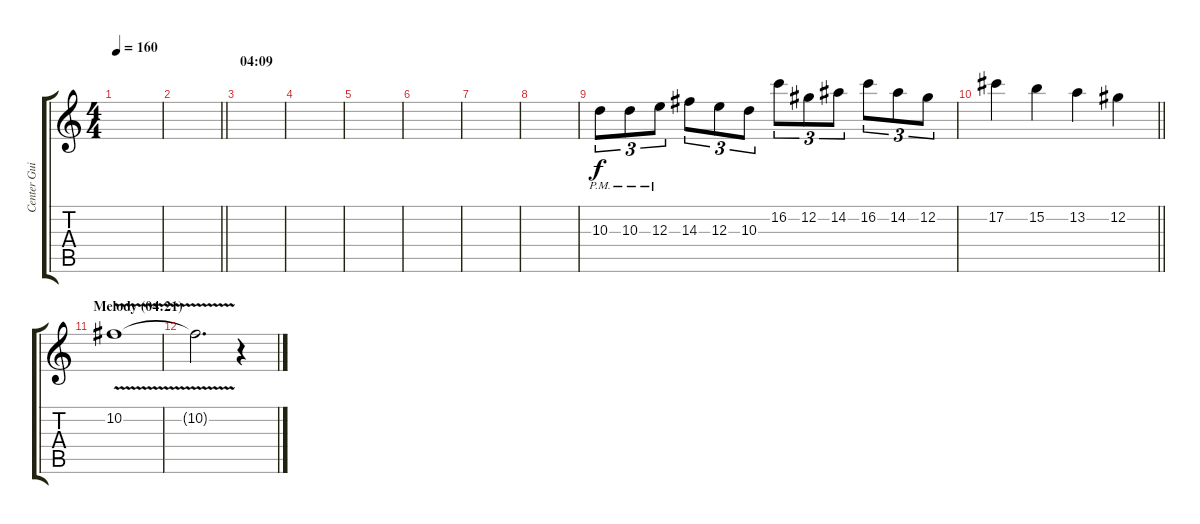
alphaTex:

\track ("Center Guitar" "Center Gui") {instrument distortionguitar}
\staff {score tabs}
\tuning (Db4 Ab3 E3 B2 Gb2 Db2) {hide}
\ts (4 4)
\tempo 160
\clef g2
\ks c
|
\barLineRight lightlight
|
\section ("" "04:09")
|
|
|
|
|
|
10.3{pm}.8{tu (3 2)} 10.3{pm}.8{tu (3 2)} 12.3{pm}.8{tu (3 2)} 14.3.8{tu (3 2)} 12.3.8{tu (3 2)} 10.3.8{tu (3 2)} 16.2.8{tu (3 2)} 12.2.8{tu (3 2)} 14.2.8{tu (3 2)} 16.2.8{tu (3 2)} 14.2.8{tu (3 2)} 12.2.8{tu (3 2)} |
\barLineRight lightlight
17.2.4 15.2.4 13.2.4 12.2.4 |
\section ("" "Melody (04:21)")
10.2{v}.1 |
10.2{t}.2{d} r.4
